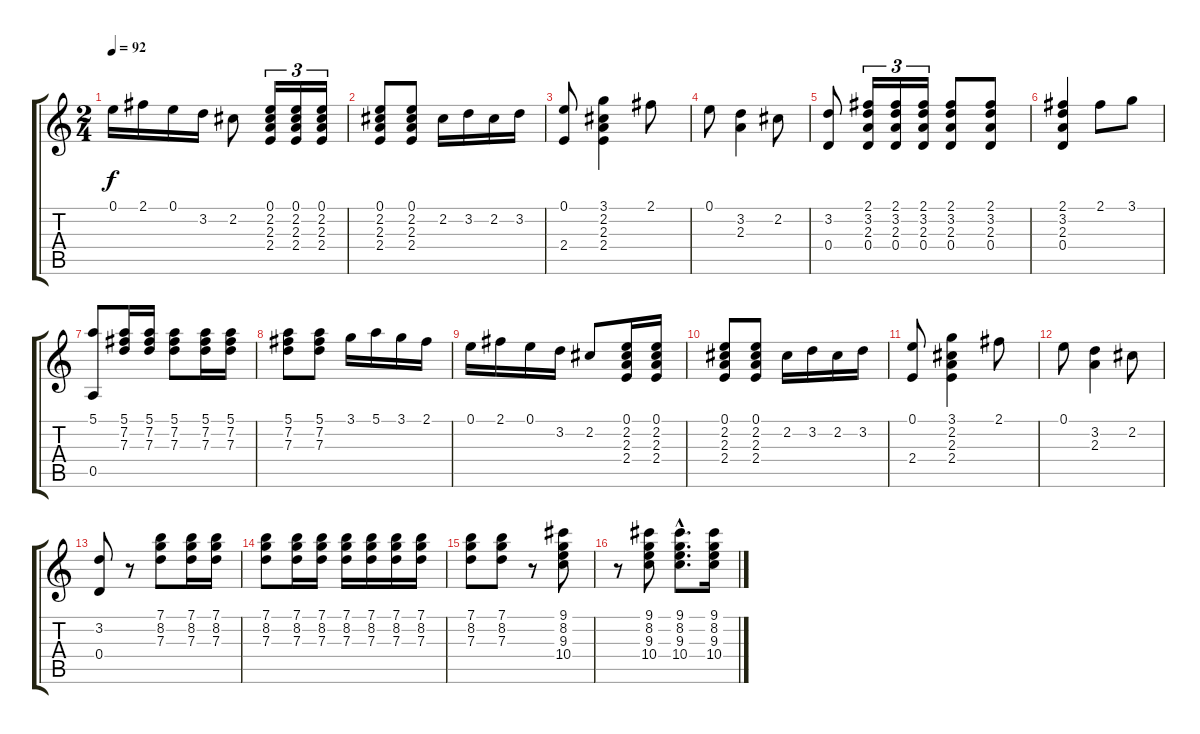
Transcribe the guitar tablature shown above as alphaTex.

\track "" {instrument acousticguitarnylon}
\staff {score tabs}
\tuning (E4 B3 G3 D3 A2 E2) {hide}
\ts (2 4)
\tempo 92
\clef g2
\ks c
0.1.16{dy f} 2.1.16 0.1.16 3.2.16 2.2.8 (0.1 2.2 2.3 2.4).16{tu (3 2)} (0.1 2.2 2.3 2.4).16{tu (3 2)} (0.1 2.2 2.3 2.4).16{tu (3 2)} |
(0.1 2.2 2.3 2.4).8 (0.1 2.2 2.3 2.4).8 2.2.16 3.2.16 2.2.16 3.2.16 |
(0.1 2.4).8 (3.1 2.2 2.3 2.4).4 2.1.8 |
0.1.8 (3.2 2.3).4 2.2.8 |
(3.2 0.4).8 (2.1 3.2 2.3 0.4).16{tu (3 2)} (2.1 3.2 2.3 0.4).16{tu (3 2)} (2.1 3.2 2.3 0.4).16{tu (3 2)} (2.1 3.2 2.3 0.4).8 (2.1 3.2 2.3 0.4).8 |
(2.1 3.2 2.3 0.4).4 2.1.8 3.1.8 |
(5.1 0.5).8 (5.1 7.2 7.3).16 (5.1 7.2 7.3).16 (5.1 7.2 7.3).8 (5.1 7.2 7.3).16 (5.1 7.2 7.3).16 |
(5.1 7.2 7.3).8 (5.1 7.2 7.3).8 3.1.16 5.1.16 3.1.16 2.1.16 |
0.1.16 2.1.16 0.1.16 3.2.16 2.2.8 (0.1 2.2 2.3 2.4).16 (0.1 2.2 2.3 2.4).16 |
(0.1 2.2 2.3 2.4).8 (0.1 2.2 2.3 2.4).8 2.2.16 3.2.16 2.2.16 3.2.16 |
(0.1 2.4).8 (3.1 2.2 2.3 2.4).4 2.1.8 |
0.1.8 (3.2 2.3).4 2.2.8 |
(3.2 0.4).8 r.8 (7.1 8.2 7.3).8 (7.1 8.2 7.3).16 (7.1 8.2 7.3).16 |
(7.1 8.2 7.3).8 (7.1 8.2 7.3).16 (7.1 8.2 7.3).16 (7.1 8.2 7.3).16 (7.1 8.2 7.3).16 (7.1 8.2 7.3).16 (7.1 8.2 7.3).16 |
(7.1 8.2 7.3).8 (7.1 8.2 7.3).8 r.8 (9.1 8.2 9.3 10.4).8 |
r.8 (9.1 8.2 9.3 10.4).8 (9.1{hac} 8.2{hac} 9.3{hac} 10.4{hac}).8{d} (9.1 8.2 9.3 10.4).16
